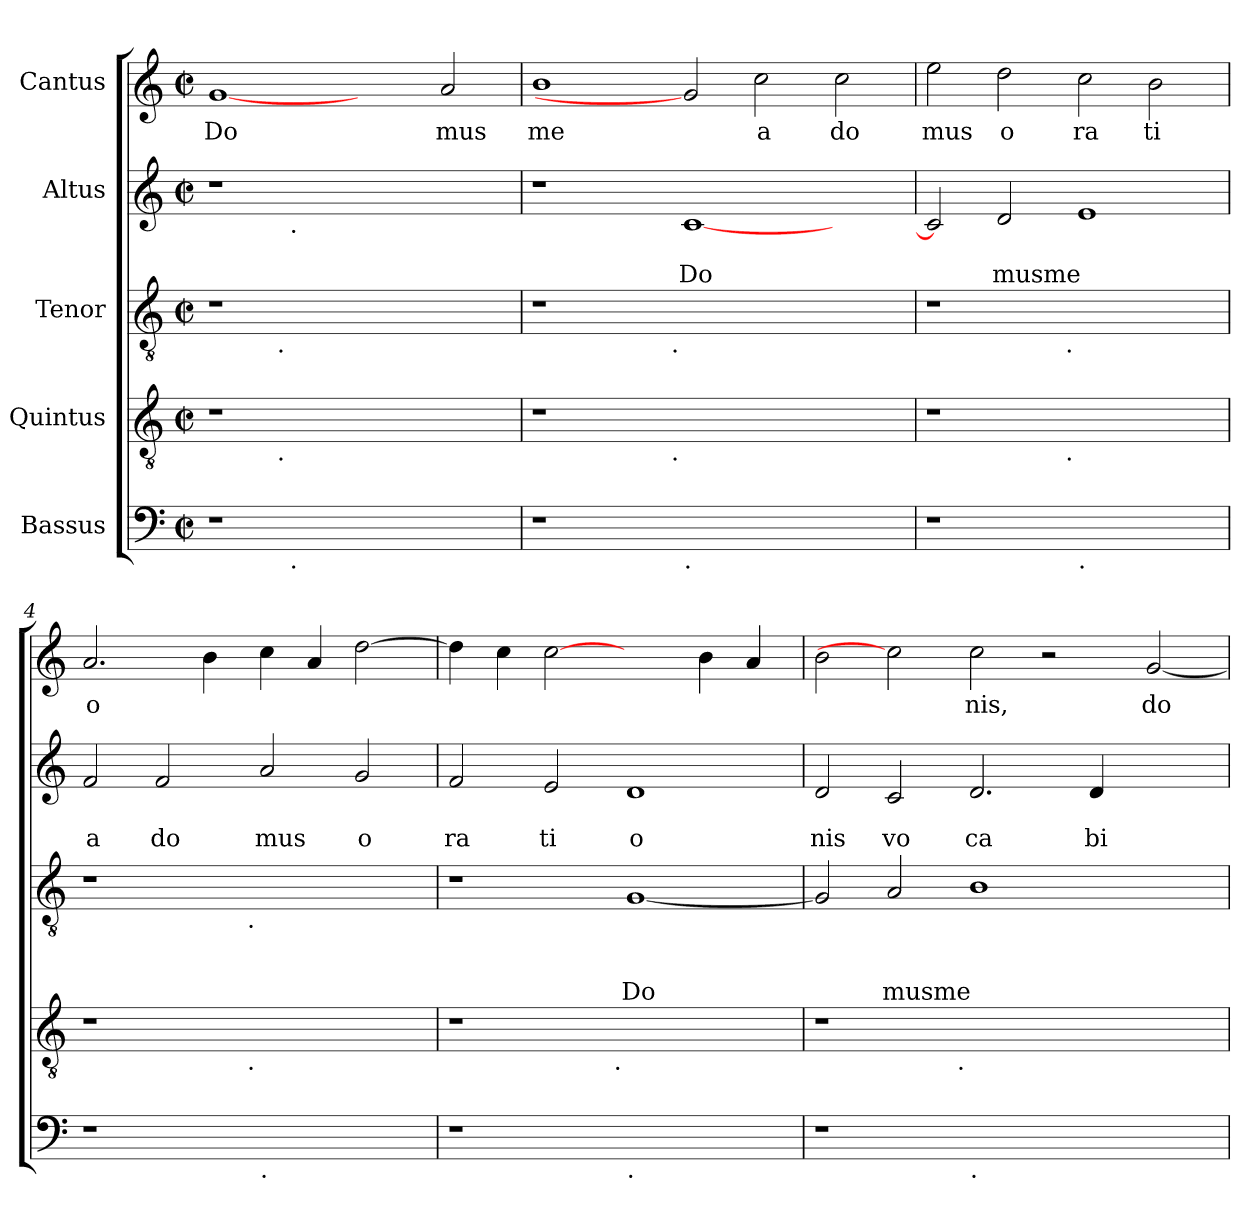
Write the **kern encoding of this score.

**kern	**kern	**kern	**text	**text	**text	**kern	**text	**text	**kern	**text
*part5	*part4	*part3	*part3	*part3	*part3	*part2	*part2	*part2	*part1	*part1
*staff5	*staff4	*staff3	*staff3	*staff3	*staff3	*staff2	*staff2	*staff2	*staff1	*staff1
*I"Bassus	*I"Quintus	*I"Tenor	*	*	*	*I"Altus	*	*	*I"Cantus	*
*clefF4	*clefGv2	*clefGv2	*	*	*	*clefG2	*	*	*clefG2	*
*k[]	*k[]	*k[]	*	*	*	*k[]	*	*	*k[]	*
*C:	*C:	*C:	*	*	*	*C:	*	*	*C:	*
*M2/2	*M2/2	*M2/2	*	*	*	*M2/2	*	*	*M2/2	*
*met(c|)	*met(c|)	*met(c|)	*	*	*	*met(c|)	*	*	*met(c|)	*
=1	=1	=1	=1	=1	=1	=1	=1	=1	=1	=1
!	!	!	!	!	!	!	!	!	!	!LO:LY:b
*^	*^	*^	*	*	*	*^	*	*	*	*
1r	2ryy	1r	4...ryy	1r	4...ryy	.	.	.	1r	2ryy	.	.	[1g	Do
!	!	!	!	!	!LO:TX:b:t=.	!	!	!	!	!	!	!	!	!
!	!	!	!LO:TX:b:t=.	!	!	!	!	!	!	!	!	!	!	!
.	.	.	1ryy	.	1ryy	.	.	.	.	.	.	.	.	.
!	!	!	!	!	!	!	!	!	!	!LO:TX:b:t=.	!	!	!	!
!	!LO:TX:b:t=.	!	!	!	!	!	!	!	!	!	!	!	!	!
.	1.ryy	.	.	.	.	.	.	.	.	1.ryy	.	.	.	.
1ryy	.	1ryy	.	1ryy	.	.	.	.	1ryy	.	.	.	2ryy	.
.	.	.	2ryy	.	2ryy	.	.	.	.	.	.	.	.	.
!	!	!	!	!	!	!	!	!	!	!	!	!	!	!LO:LY:b
.	.	.	.	.	.	.	.	.	.	.	.	.	2a/	mus
.	.	.	32ryy	.	32ryy	.	.	.	.	.	.	.	.	.
=2	=2	=2	=2	=2	=2	=2	=2	=2	=2	=2	=2	=2	=2	=2
!	!	!	!	!	!	!	!	!	!	!	!	!	!	!LO:LY:b
*v	*v	*	*	*	*	*	*	*	*v	*v	*	*	*	*
1r	1r	2ryy	1r	2ryy	.	.	.	1r	.	.	1b	me
.	.	4...ryy	.	4...ryy	.	.	.	.	.	.	.	.
!	!	!	!	!LO:TX:b:t=.	!	!	!	!	!	!	!	!
!	!	!LO:TX:b:t=.	!	!	!	!	!	!	!	!	!	!
.	.	1ryy	.	1ryy	.	.	.	.	.	.	.	.
!LO:TX:b:t=.	!	!	!	!	!	!	!	!	!	!	!	!
!	!	!	!	!	!	!	!	!	!	!LO:LY:b	!	!
1.ryy	1.ryy	.	1.ryy	.	.	.	.	[<1c	.	Do	2g]	.
!	!	!	!	!	!	!	!	!	!	!	!	!LO:LY:b
.	.	.	.	.	.	.	.	.	.	.	2cc\	a
.	.	2ryy	.	2ryy	.	.	.	.	.	.	.	.
!	!	!	!	!	!	!	!	!	!	!	!	!LO:LY:b
.	.	.	.	.	.	.	.	2ryy	.	.	2cc\	do
.	.	32ryy	.	32ryy	.	.	.	.	.	.	.	.
=3	=3	=3	=3	=3	=3	=3	=3	=3	=3	=3	=3	=3
!	!	!	!	!	!	!	!	!	!	!	!	!LO:LY:b
1r	1r	2ryy	1r	2ryy	.	.	.	2c/]	.	.	2ee\	mus
!	!	!	!	!	!	!	!	!	!	!LO:LY:b	!	!LO:LY:b
.	.	4...ryy	.	4...ryy	.	.	.	2d/	.	musme	2dd\	o
!	!	!	!	!LO:TX:b:t=.	!	!	!	!	!	!	!	!
!	!	!LO:TX:b:t=.	!	!	!	!	!	!	!	!	!	!
.	.	1ryy	.	1ryy	.	.	.	.	.	.	.	.
!LO:TX:b:t=.	!	!	!	!	!	!	!	!	!	!	!	!
!	!	!	!	!	!	!	!	!	!	!	!	!LO:LY:b
1ryy	1ryy	.	1ryy	.	.	.	.	1e	.	.	2cc\	ra
!	!	!	!	!	!	!	!	!	!	!	!	!LO:LY:b
.	.	.	.	.	.	.	.	.	.	.	2b\	ti
.	.	32ryy	.	32ryy	.	.	.	.	.	.	.	.
=4	=4	=4	=4	=4	=4	=4	=4	=4	=4	=4	=4	=4
!	!	!	!	!	!	!	!	!	!	!LO:LY:b	!	!LO:LY:b
1r	1r	2ryy	1r	2ryy	.	.	.	2f/	.	a	2.a/	o
!	!	!	!	!	!	!	!	!	!	!LO:LY:b	!	!
.	.	4...ryy	.	4...ryy	.	.	.	2f/	.	do	.	.
.	.	.	.	.	.	.	.	.	.	.	4b\	.
!	!	!	!	!LO:TX:b:t=.	!	!	!	!	!	!	!	!
!	!	!LO:TX:b:t=.	!	!	!	!	!	!	!	!	!	!
.	.	1ryy	.	1ryy	.	.	.	.	.	.	.	.
!LO:TX:b:t=.	!	!	!	!	!	!	!	!	!	!	!	!
!	!	!	!	!	!	!	!	!	!	!LO:LY:b	!	!
1ryy	1ryy	.	1ryy	.	.	.	.	2a/	.	mus	4cc\	.
.	.	.	.	.	.	.	.	.	.	.	4a/	.
!	!	!	!	!	!	!	!	!	!	!LO:LY:b	!	!
.	.	.	.	.	.	.	.	2g/	.	o	[>2dd\	.
.	.	32ryy	.	32ryy	.	.	.	.	.	.	.	.
=5	=5	=5	=5	=5	=5	=5	=5	=5	=5	=5	=5	=5
!	!	!	!	!	!	!	!	!	!	!LO:LY:b	!	!
*	*	*	*v	*v	*	*	*	*	*	*	*	*
1r	1r	2ryy	1r	.	.	.	2f/	.	ra	4dd\]	.
.	.	.	.	.	.	.	.	.	.	4cc\	.
!	!	!	!	!	!	!	!	!	!LO:LY:b	!	!
.	.	4...ryy	.	.	.	.	2e/	.	ti	[2cc	.
!	!	!LO:TX:b:t=.	!	!	!	!	!	!	!	!	!
.	.	1ryy	.	.	.	.	.	.	.	.	.
!LO:TX:b:t=.	!	!	!	!	!	!	!	!	!	!	!
!	!	!	!	!	!	!LO:LY:b	!	!	!LO:LY:b	!	!
1ryy	1ryy	.	[<1G	.	.	Do	1d	.	o	2ryy	.
.	.	.	.	.	.	.	.	.	.	4b\	.
.	.	.	.	.	.	.	.	.	.	4a/	.
.	.	32ryy	.	.	.	.	.	.	.	.	.
=6	=6	=6	=6	=6	=6	=6	=6	=6	=6	=6	=6
!	!	!	!	!	!	!	!	!	!LO:LY:b	!	!
1r	1r	2ryy	2G/]	.	.	.	2d/	.	nis	2b\	.
!	!	!	!	!	!	!LO:LY:b	!	!	!LO:LY:b	!	!
.	.	4...ryy	2A/	.	.	musme	2c/	.	vo	2cc]	.
!	!	!LO:TX:b:t=.	!	!	!	!	!	!	!	!	!
.	.	1ryy	.	.	.	.	.	.	.	.	.
!LO:TX:b:t=.	!	!	!	!	!	!	!	!	!	!	!
!	!	!	!	!	!	!	!	!	!LO:LY:b	!	!LO:LY:b
1.ryy	1.ryy	.	1B	.	.	.	2.d/	.	ca	2cc\	nis,
.	.	.	.	.	.	.	.	.	.	2r	.
!	!	!	!	!	!	!	!	!	!LO:LY:b	!	!
.	.	.	.	.	.	.	4d/	.	bi	.	.
.	.	2ryy	.	.	.	.	.	.	.	.	.
!	!	!	!	!	!	!	!	!	!	!	!LO:LY:b
.	.	.	2ryy	.	.	.	2ryy	.	.	[<2g/	do
.	.	32ryy	.	.	.	.	.	.	.	.	.
*	*v	*v	*	*	*	*	*	*	*	*	*
=	=	=	=	=	=	=	=	=	=	=
*-	*-	*-	*-	*-	*-	*-	*-	*-	*-	*-
